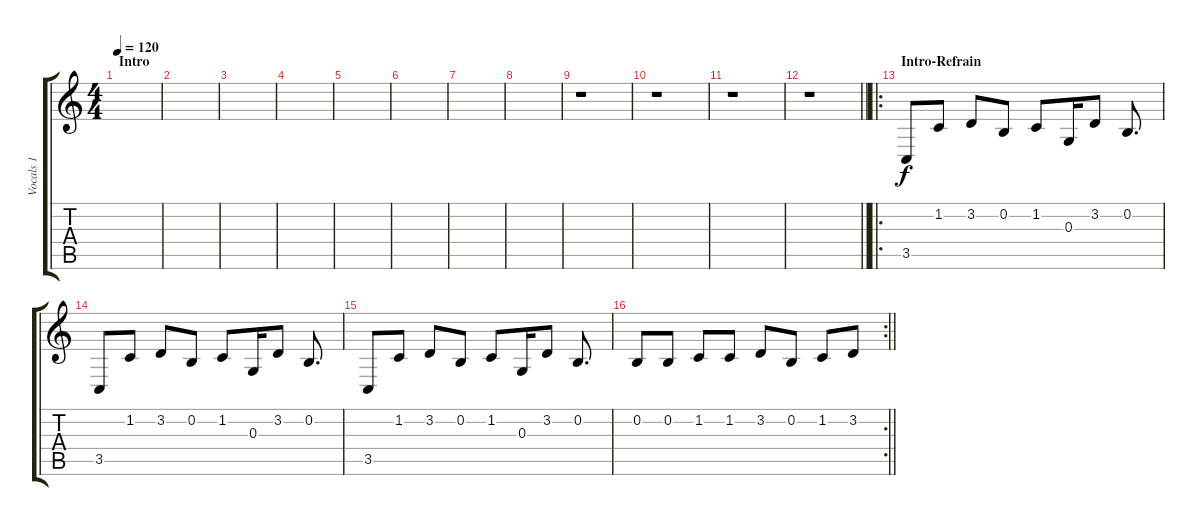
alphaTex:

\track ("Vocals 1" "Vocals 1") {instrument lead8bassandlead}
\staff {score tabs}
\tuning (E4 B3 G3 D3 A2 E2) {hide}
\ts (4 4)
\section ("" "Intro")
\tempo 120
\clef g2
\ks c
|
|
|
|
|
|
|
|
r.1 |
r.1 |
r.1 |
\barLineRight lightlight
r.1 |
\ro
\section ("" "Intro-Refrain")
3.5.8 1.2.8 3.2.8 0.2.8 1.2.8 0.3.16 3.2.8 0.2.8{d} |
3.5.8 1.2.8 3.2.8 0.2.8 1.2.8 0.3.16 3.2.8 0.2.8{d} |
3.5.8 1.2.8 3.2.8 0.2.8 1.2.8 0.3.16 3.2.8 0.2.8{d} |
\rc 2
\barLineRight lightlight
0.2.8 0.2.8 1.2.8 1.2.8 3.2.8 0.2.8 1.2.8 3.2.8
